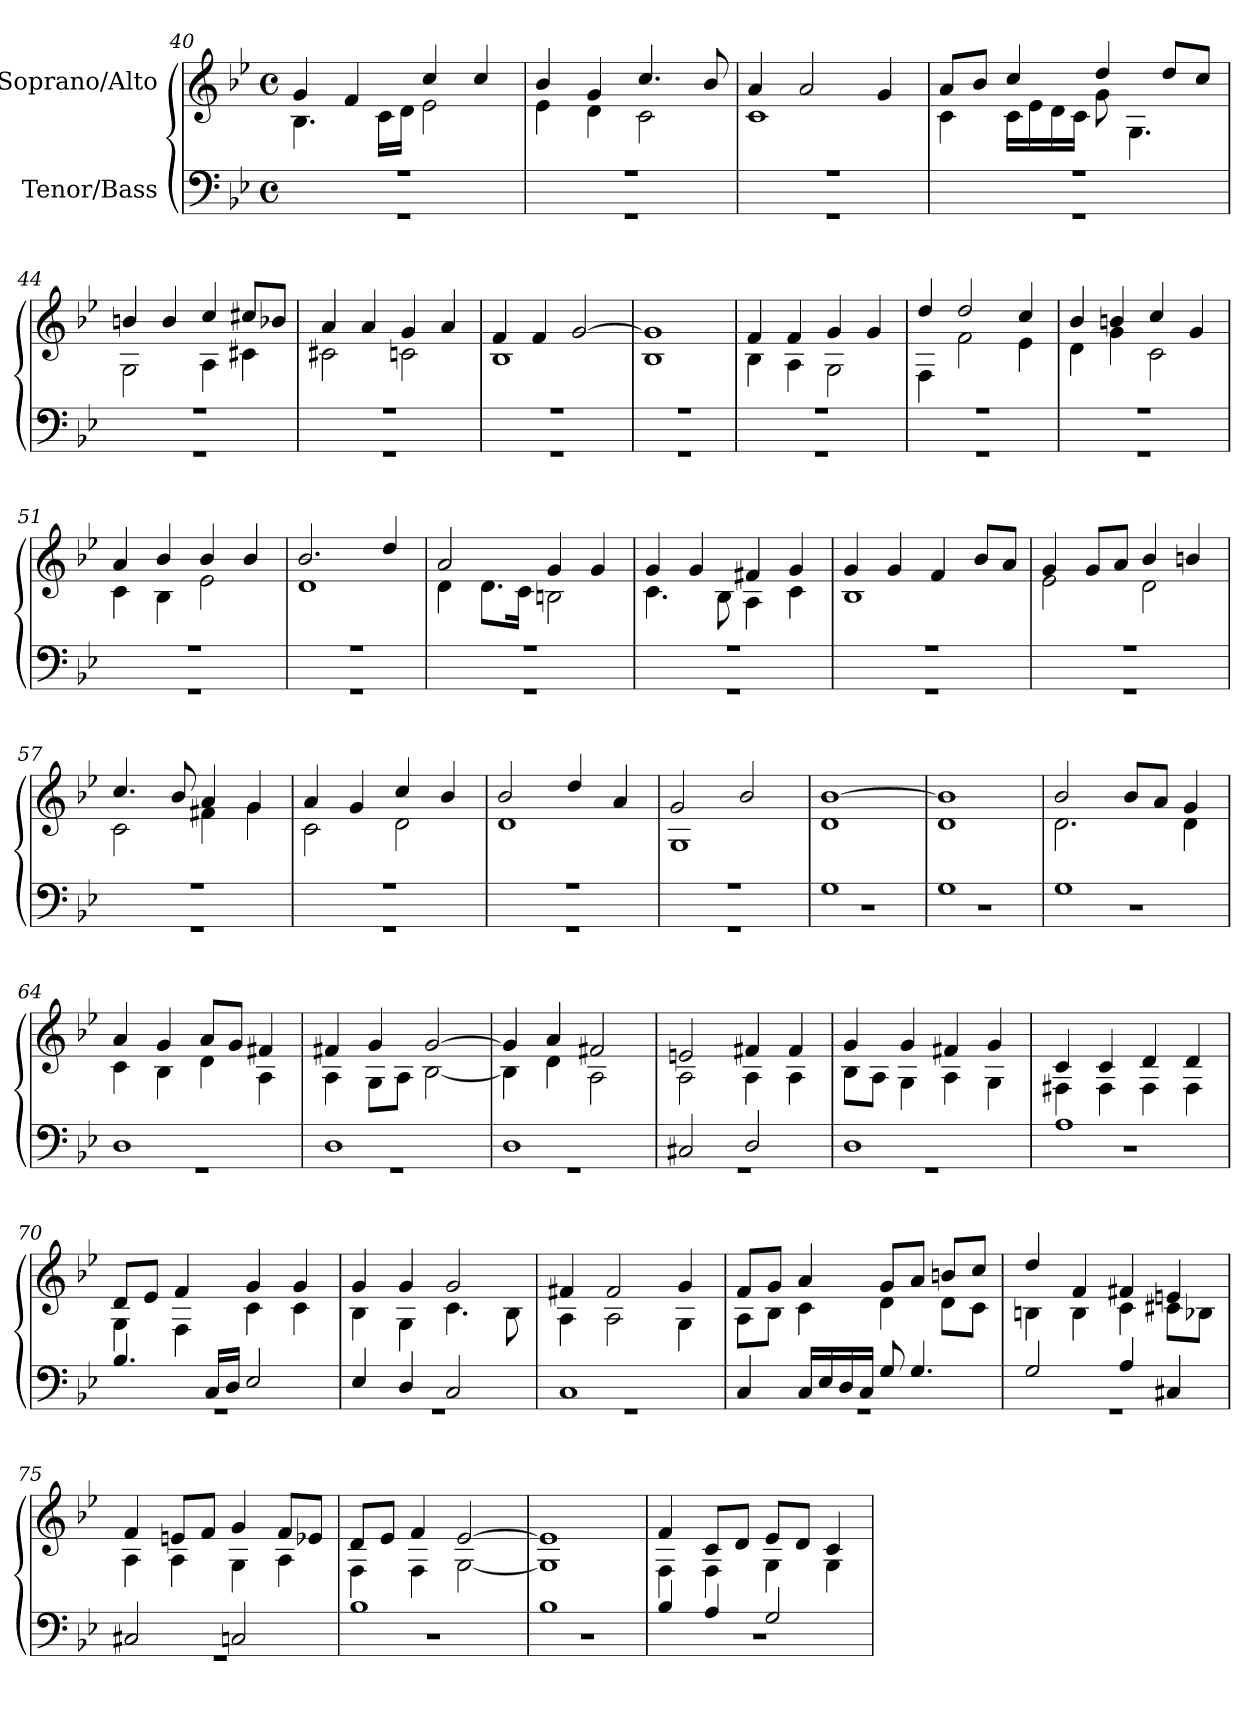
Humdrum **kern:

**kern	**kern
*part2	*part1
*staff2	*staff1
*I"Tenor/Bass	*I"Soprano/Alto
*clefF4	*clefG2
*k[b-e-]	*k[b-e-]
*B-:	*B-:
*M4/4	*M4/4
*met(c)	*met(c)
=40	=40
*^	*^
1r	1r	4g/	4.B-\
.	.	4f/	.
.	.	.	16c\LL
.	.	.	16d\JJ
.	.	4cc/	2e-\
.	.	4cc/	.
=41	=41	=41	=41
1r	1r	4b-/	4e-\
.	.	4g/	4d\
.	.	4.cc/	2c\
.	.	8b-/	.
=42	=42	=42	=42
1r	1r	4a/	1c
.	.	2a/	.
.	.	4g/	.
!!LO:LB:g=z	!!
=43	=43	=43	=43
1r	1r	8a/L	4c\
.	.	8b-/J	.
.	.	4cc/	16c\LL
.	.	.	16e-\
.	.	.	16d\
.	.	.	16c\JJ
.	.	4dd/	8g\
.	.	.	4.G\
.	.	8dd/L	.
.	.	8cc/J	.
=44	=44	=44	=44
1r	1r	4bn/	2G\
.	.	4b/	.
.	.	4cc/	4A\
.	.	8cc#X/L	4c#X\
.	.	8b-X/J	.
=45	=45	=45	=45
1r	1r	4a/	2c#X\
.	.	4a/	.
.	.	4g/	2cn\
.	.	4a/	.
=46	=46	=46	=46
1r	1r	4f/	1B-
.	.	4f/	.
.	.	[2g/	.
=47	=47	=47	=47
1r	1r	1g]	1B-
=48	=48	=48	=48
1r	1r	4f/	4B-\
.	.	4f/	4A\
.	.	4g/	2G\
.	.	4g/	.
=49	=49	=49	=49
1r	1r	4dd/	4F\
.	.	2dd/	2f\
.	.	4cc/	4e-\
!!LO:LB:g=z	!!
=50	=50	=50	=50
1r	1r	4b-/	4d\
.	.	4bn/	4g\
.	.	4cc/	2c\
.	.	4g/	.
=51	=51	=51	=51
1r	1r	4a/	4c\
.	.	4b-/	4B-\
.	.	4b-/	2e-\
.	.	4b-/	.
=52	=52	=52	=52
1r	1r	2.b-/	1d
.	.	4dd/	.
=53	=53	=53	=53
1r	1r	2a/	4d\
.	.	.	8.d\L
.	.	.	16c\Jk
.	.	4g/	2Bn\
.	.	4g/	.
=54	=54	=54	=54
1r	1r	4g/	4.c\
.	.	4g/	.
.	.	.	8B-\
.	.	4f#X/	4A\
.	.	4g/	4c\
=55	=55	=55	=55
1r	1r	4g/	1B-
.	.	4g/	.
.	.	4f/	.
.	.	8b-/L	.
.	.	8a/J	.
=56	=56	=56	=56
1r	1r	4g/	2e-\
.	.	8g/L	.
.	.	8a/J	.
.	.	4b-/	2d\
.	.	4bn/	.
!!LO:PB:g=z	!!
=57	=57	=57	=57
1r	1r	4.cc/	2c\
.	.	8b-/	.
.	.	4a/	4f#X\
.	.	4g/	4g\
=58	=58	=58	=58
1r	1r	4a/	2c\
.	.	4g/	.
.	.	4cc/	2d\
.	.	4b-/	.
=59	=59	=59	=59
1r	1r	2b-/	1d
.	.	4dd/	.
.	.	4a/	.
=60	=60	=60	=60
1r	1r	2g/	1G
.	.	2b-/	.
=61	=61	=61	=61
1G	1r	[1b-	1d
=62	=62	=62	=62
1G	1r	1b-]	1d
=63	=63	=63	=63
1G	1r	2b-/	2.d\
.	.	8b-/L	.
.	.	8a/J	.
.	.	4g/	4d\
=64	=64	=64	=64
1D	1r	4a/	4c\
.	.	4g/	4B-\
.	.	8a/L	4d\
.	.	8g/J	.
.	.	4f#X/	4A\
=65	=65	=65	=65
1D	1r	4f#X/	4A\
.	.	4g/	8G\L
.	.	.	8A\J
.	.	[2g/	[2B-\
!!LO:LB:g=z	!!
=66	=66	=66	=66
1D	1r	4g/]	4B-\]
.	.	4a/	4d\
.	.	2f#X/	2A\
=67	=67	=67	=67
2C#X/	1r	2en/	2A\
2D/	.	4f#X/	4A\
.	.	4f#/	4A\
=68	=68	=68	=68
1D	1r	4g/	8B-\L
.	.	.	8A\J
.	.	4g/	4G\
.	.	4f#X/	4A\
.	.	4g/	4G\
=69	=69	=69	=69
1A	1r	4c/	4F#X\
.	.	4c/	4F#\
.	.	4d/	4F#\
.	.	4d/	4F#\
=70	=70	=70	=70
4.B-/	1r	8d/L	4G\
.	.	8e-/J	.
.	.	4f/	4F\
16C/LL	.	.	.
16D/JJ	.	.	.
2E-/	.	4g/	4c\
.	.	4g/	4c\
=71	=71	=71	=71
4E-/	1r	4g/	4B-\
4D/	.	4g/	4G\
2C/	.	2g/	4.c\
.	.	.	8B-\
=72	=72	=72	=72
1C	1r	4f#X/	4A\
.	.	2f#/	2A\
.	.	4g/	4G\
!!LO:LB:g=z	!!
=73	=73	=73	=73
4C/	1r	8f/L	8A\L
.	.	8g/J	8B-\J
16C/LL	.	4a/	4c\
16E-/	.	.	.
16D/	.	.	.
16C/JJ	.	.	.
8G/	.	8g/L	4d\
4.G/	.	8a/J	.
.	.	8bn/L	8d\L
.	.	8cc/J	8c\J
=74	=74	=74	=74
2G/	1r	4dd/	4Bn\
.	.	4f/	4B\
4A/	.	4f#X/	4c\
4C#X/	.	4en/	8c#X\L
.	.	.	8B-X\J
=75	=75	=75	=75
2C#X/	1r	4f/	4A\
.	.	8en/L	4A\
.	.	8f/J	.
2Cn/	.	4g/	4G\
.	.	8f/L	4A\
.	.	8e-X/J	.
=76	=76	=76	=76
1B-	1r	8d/L	4F\
.	.	8e-/J	.
.	.	4f/	4F\
.	.	[2e-/	[2G\
=77	=77	=77	=77
1B-	1r	1e-]	1G]
!!LO:LB:g=z	!!
=78	=78	=78	=78
4B-/	1r	4f/	4F\
4A/	.	8c/L	4F\
.	.	8d/J	.
2G/	.	8e-/L	4G\
.	.	8d/J	.
.	.	4c/	4G\
*v	*v	*	*
*	*v	*v
=	=
*-	*-
